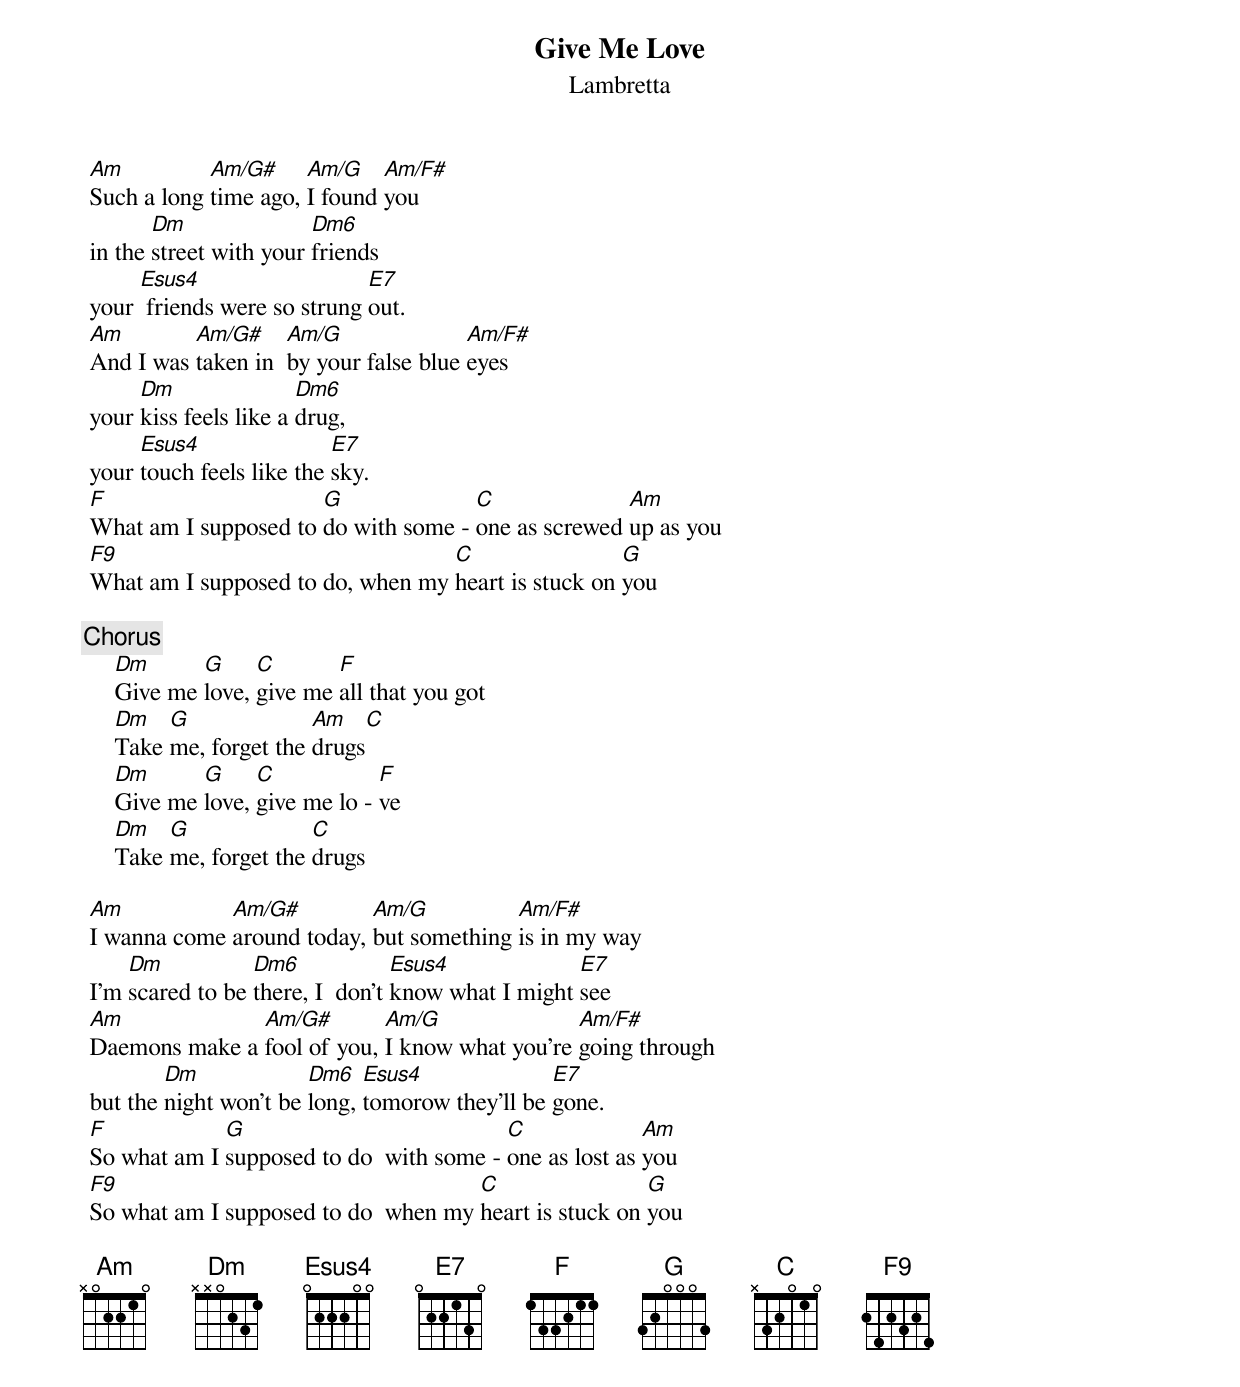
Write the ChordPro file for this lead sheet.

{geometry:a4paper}
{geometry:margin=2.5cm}
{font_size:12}

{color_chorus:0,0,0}

{title: Give Me Love}
{subtitle: Lambretta}

{define:Am/G#  t x n 2 1 1 n}
{define:Am/G   t x n 2 n 1 n}
{define:Am/F#  t x n 4 5 5 5}
{define:Dm6    t x n n 2 n 1}
{define:Esus4  t n 2 2 2 n n}
{define:F9     1 n 2 n n n 2}

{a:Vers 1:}
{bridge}
	[Am]Such a long [Am/G#]time ago, [Am/G]I found [Am/F#]you
	in the [Dm]street with your [Dm6]friends
	your [Esus4] friends were so strung [E7]out.
	[Am]And I was [Am/G#]taken in  [Am/G]by your false blue [Am/F#]eyes
	your [Dm]kiss feels like a [Dm6]drug,
	your [Esus4]touch feels like the [E7]sky.
	[F]What am I supposed to [G]do with some - [C]one as screwed [Am]up as you
	[F9]What am I supposed to do, when my [C]heart is stuck on [G]you
{/bridge}

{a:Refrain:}
{chorus}
     [Dm]Give me [G]love, [C]give me [F]all that you got
     [Dm]Take [G]me, forget the [Am]drugs[C]
     [Dm]Give me [G]love, [C]give me lo - [F]ve
     [Dm]Take [G]me, forget the [C]drugs
{/chorus}

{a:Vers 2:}
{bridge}
	[Am]I wanna come [Am/G#]around today, [Am/G]but something [Am/F#]is in my way
	I'm [Dm]scared to be [Dm6]there, I  don't [Esus4]know what I might [E7]see
	[Am]Daemons make a [Am/G#]fool of you, [Am/G]I know what you're [Am/F#]going through
	but the [Dm]night won't be [Dm6]long, [Esus4]tomorow they'll be [E7]gone.
	[F]So what am I [G]supposed to do  with some - [C]one as lost as [Am]you
	[F9]So what am I supposed to do  when my [C]heart is stuck on [G]you
{/bridge}

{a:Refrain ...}
